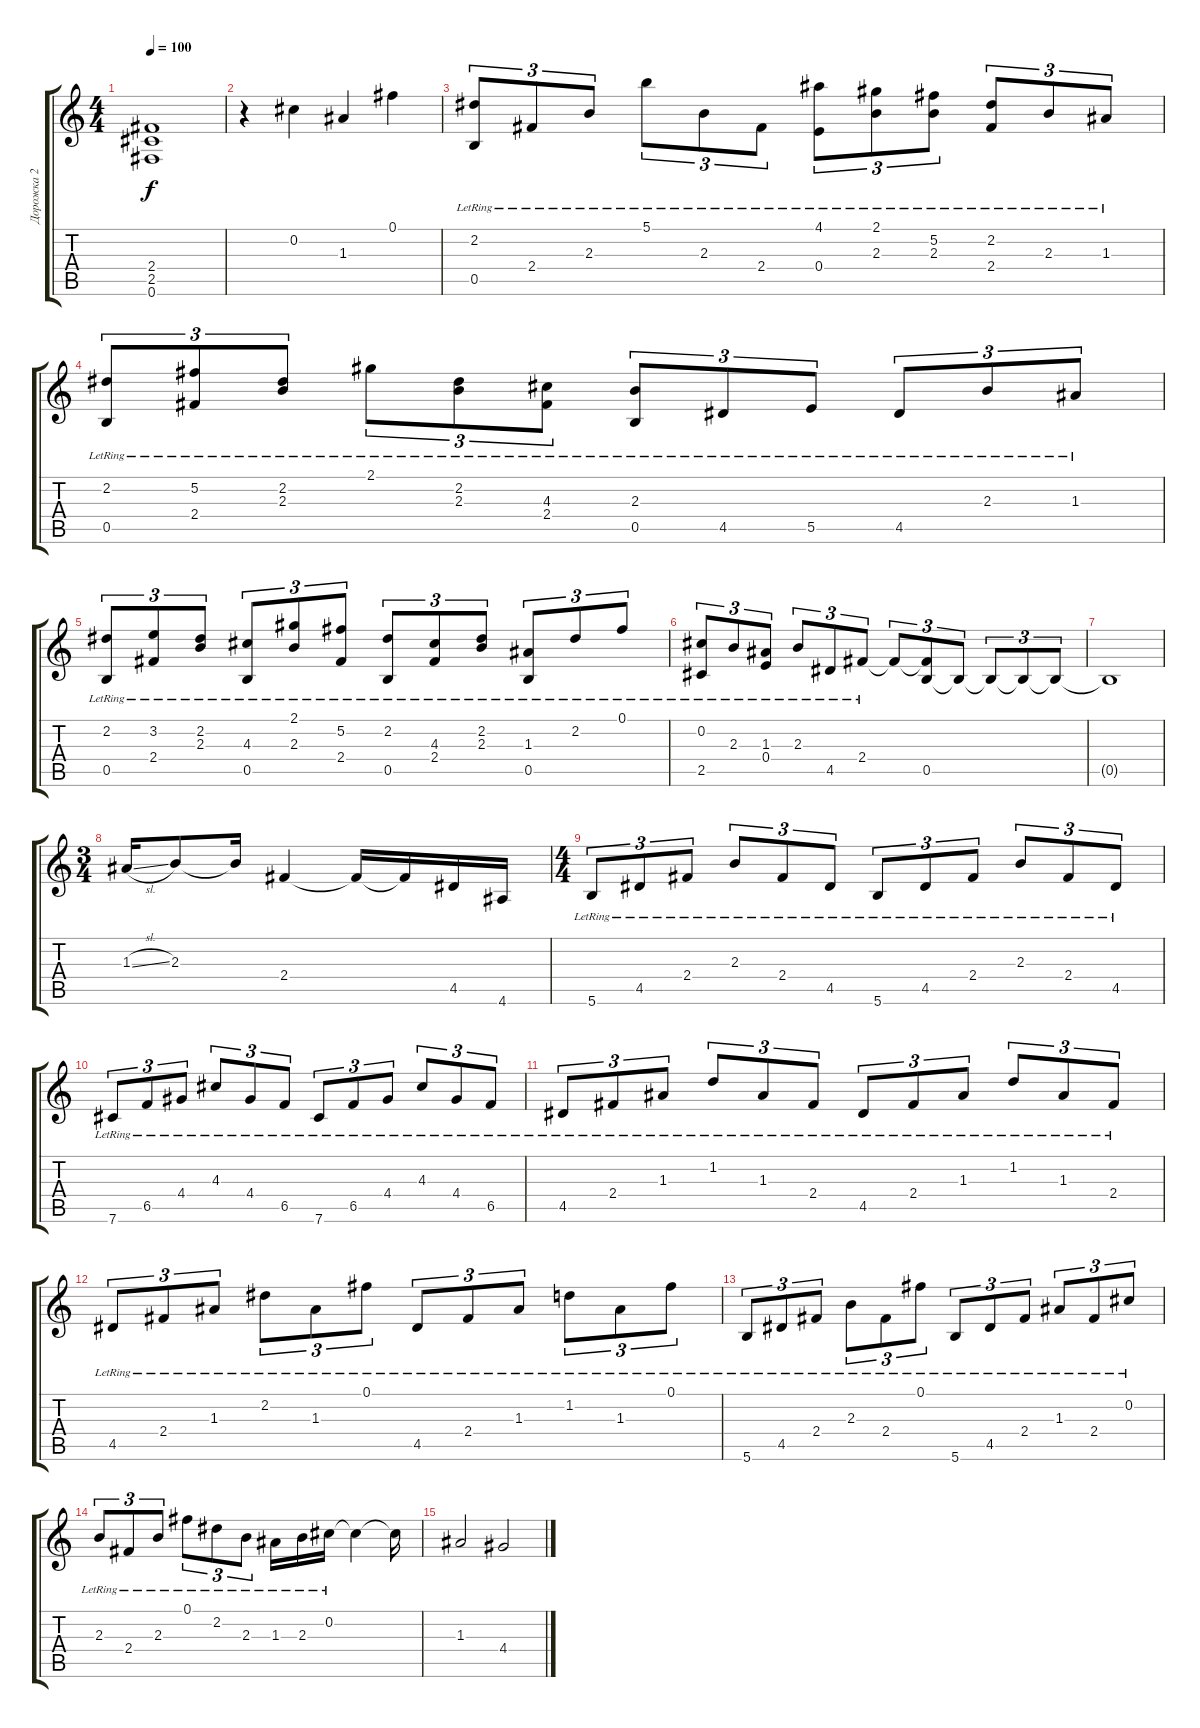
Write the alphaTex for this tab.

\track ("Дорожка 2" "Дорожка 2") {instrument electricguitarjazz}
\staff {score tabs}
\tuning (Gb4 Db4 A3 E3 B2 Gb2) {hide}
\ts (4 4)
\tempo 100
\clef g2
\ks c
(2.4{t} 2.5{t} 0.6{t}).1{dy f} |
r.4 0.2.4 1.3.4 0.1.4 |
(2.2{lr} 0.5{lr}).8{tu (3 2)} 2.4{lr}.8{tu (3 2)} 2.3{lr}.8{tu (3 2)} 5.1{lr}.8{tu (3 2)} 2.3{lr}.8{tu (3 2)} 2.4{lr}.8{tu (3 2)} (4.1{lr} 0.4{lr}).8{tu (3 2)} (2.1{lr} 2.3{lr}).8{tu (3 2)} (5.2{lr} 2.3{lr}).8{tu (3 2)} (2.2{lr} 2.4{lr}).8{tu (3 2)} 2.3{lr}.8{tu (3 2)} 1.3{lr}.8{tu (3 2)} |
(2.2{lr} 0.5{lr}).8{tu (3 2)} (5.2{lr} 2.4{lr}).8{tu (3 2)} (2.2{lr} 2.3{lr}).8{tu (3 2)} 2.1{lr}.8{tu (3 2)} (2.2{lr} 2.3{lr}).8{tu (3 2)} (4.3{lr} 2.4{lr}).8{tu (3 2)} (2.3{lr} 0.5{lr}).8{tu (3 2)} 4.5{lr}.8{tu (3 2)} 5.5{lr}.8{tu (3 2)} 4.5{lr}.8{tu (3 2)} 2.3{lr}.8{tu (3 2)} 1.3{lr}.8{tu (3 2)} |
(2.2{lr} 0.5{lr}).8{tu (3 2)} (3.2{lr} 2.4{lr}).8{tu (3 2)} (2.2{lr} 2.3{lr}).8{tu (3 2)} (4.3{lr} 0.5{lr}).8{tu (3 2)} (2.1{lr} 2.3{lr}).8{tu (3 2)} (5.2{lr} 2.4{lr}).8{tu (3 2)} (2.2{lr} 0.5{lr}).8{tu (3 2)} (4.3{lr} 2.4{lr}).8{tu (3 2)} (2.2{lr} 2.3{lr}).8{tu (3 2)} (1.3{lr} 0.5{lr}).8{tu (3 2)} 2.2{lr}.8{tu (3 2)} 0.1{lr}.8{tu (3 2)} |
(0.2{lr} 2.5{lr}).8{tu (3 2)} 2.3{lr}.8{tu (3 2)} (1.3{lr} 0.4{lr}).8{tu (3 2)} 2.3{lr}.8{tu (3 2)} 4.5{lr}.8{tu (3 2)} 2.4{lr}.8{tu (3 2)} 2.4{t}.8{tu (3 2)} (2.4{t} 0.5).8{tu (3 2)} 0.5{t}.8{tu (3 2)} 0.5{t}.8{tu (3 2)} 0.5{t}.8{tu (3 2)} 0.5{t}.8{tu (3 2)} |
0.5{t}.1 |
\ts (3 4)
1.3{sl}.16 2.3.8 2.3{t}.16 2.4.4 2.4{t}.16 2.4{t}.16 4.5.16 4.6.16 |
\ts (4 4)
5.6{lr}.8{tu (3 2)} 4.5{lr}.8{tu (3 2)} 2.4{lr}.8{tu (3 2)} 2.3{lr}.8{tu (3 2)} 2.4{lr}.8{tu (3 2)} 4.5{lr}.8{tu (3 2)} 5.6{lr}.8{tu (3 2)} 4.5{lr}.8{tu (3 2)} 2.4{lr}.8{tu (3 2)} 2.3{lr}.8{tu (3 2)} 2.4{lr}.8{tu (3 2)} 4.5{lr}.8{tu (3 2)} |
7.6{lr}.8{tu (3 2)} 6.5{lr}.8{tu (3 2)} 4.4{lr}.8{tu (3 2)} 4.3{lr}.8{tu (3 2)} 4.4{lr}.8{tu (3 2)} 6.5{lr}.8{tu (3 2)} 7.6{lr}.8{tu (3 2)} 6.5{lr}.8{tu (3 2)} 4.4{lr}.8{tu (3 2)} 4.3{lr}.8{tu (3 2)} 4.4{lr}.8{tu (3 2)} 6.5{lr}.8{tu (3 2)} |
4.5{lr}.8{tu (3 2)} 2.4{lr}.8{tu (3 2)} 1.3{lr}.8{tu (3 2)} 1.2{lr}.8{tu (3 2)} 1.3{lr}.8{tu (3 2)} 2.4{lr}.8{tu (3 2)} 4.5{lr}.8{tu (3 2)} 2.4{lr}.8{tu (3 2)} 1.3{lr}.8{tu (3 2)} 1.2{lr}.8{tu (3 2)} 1.3{lr}.8{tu (3 2)} 2.4{lr}.8{tu (3 2)} |
4.5{lr}.8{tu (3 2)} 2.4{lr}.8{tu (3 2)} 1.3{lr}.8{tu (3 2)} 2.2{lr}.8{tu (3 2)} 1.3{lr}.8{tu (3 2)} 0.1{lr}.8{tu (3 2)} 4.5{lr}.8{tu (3 2)} 2.4{lr}.8{tu (3 2)} 1.3{lr}.8{tu (3 2)} 1.2{lr}.8{tu (3 2)} 1.3{lr}.8{tu (3 2)} 0.1{lr}.8{tu (3 2)} |
5.6{lr}.8{tu (3 2)} 4.5{lr}.8{tu (3 2)} 2.4{lr}.8{tu (3 2)} 2.3{lr}.8{tu (3 2)} 2.4{lr}.8{tu (3 2)} 0.1{lr}.8{tu (3 2)} 5.6{lr}.8{tu (3 2)} 4.5{lr}.8{tu (3 2)} 2.4{lr}.8{tu (3 2)} 1.3{lr}.8{tu (3 2)} 2.4{lr}.8{tu (3 2)} 0.2{lr}.8{tu (3 2)} |
2.3{lr}.8{tu (3 2)} 2.4{lr}.8{tu (3 2)} 2.3{lr}.8{tu (3 2)} 0.1{lr}.8{tu (3 2)} 2.2{lr}.8{tu (3 2)} 2.3{lr}.8{tu (3 2)} 1.3{lr}.16 2.3{lr}.16 0.2{lr}.16 0.2{t}.4 0.2{t}.16 |
1.3.2 4.4.2
